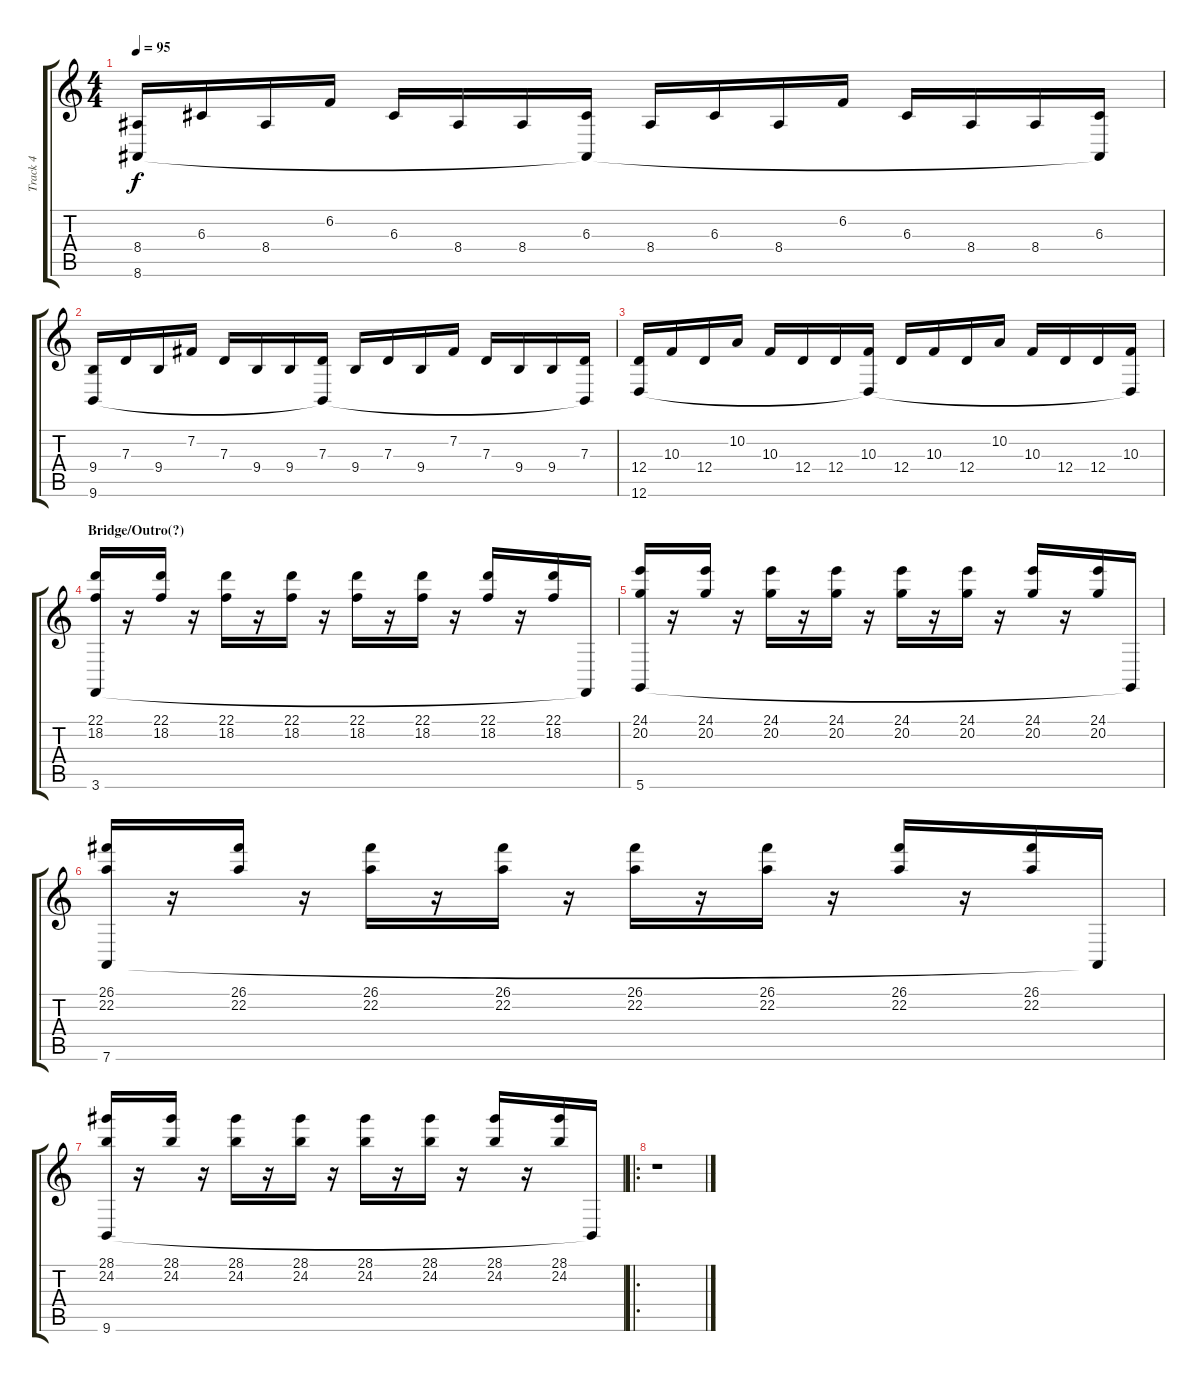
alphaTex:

\track ("Track 4" "Track 4") {instrument stringensemble1}
\staff {score tabs}
\tuning (E4 B3 G3 D3 A2 D2) {hide}
\ts (4 4)
\tempo 95
\clef g2
\ks c
(8.4 8.6).16{dy f instrument acousticgrandpiano} 6.3.16 8.4.16 6.2.16 6.3.16 8.4.16 8.4.16 (6.3 8.6{t}).16 8.4.16 6.3.16 8.4.16 6.2.16 6.3.16 8.4.16 8.4.16 (6.3 8.6{t}).16 |
(9.4 9.6).16{instrument acousticgrandpiano} 7.3.16 9.4.16 7.2.16 7.3.16 9.4.16 9.4.16 (7.3 9.6{t}).16 9.4.16 7.3.16 9.4.16 7.2.16 7.3.16 9.4.16 9.4.16 (7.3 9.6{t}).16 |
(12.4 12.6).16{instrument acousticgrandpiano} 10.3.16 12.4.16 10.2.16 10.3.16 12.4.16 12.4.16 (10.3 12.6{t}).16 12.4.16 10.3.16 12.4.16 10.2.16 10.3.16 12.4.16 12.4.16 (10.3 12.6{t}).16 |
\section ("" "Bridge/Outro(?)")
(22.1 18.2 3.6).16{instrument stringensemble1} r.16 (22.1 18.2).16 r.16 (22.1 18.2).16 r.16 (22.1 18.2).16 r.16 (22.1 18.2).16 r.16 (22.1 18.2).16 r.16 (22.1 18.2).16 r.16 (22.1 18.2).16 3.6{t}.16 |
(24.1 20.2 5.6).16{instrument stringensemble1} r.16 (24.1 20.2).16 r.16 (24.1 20.2).16 r.16 (24.1 20.2).16 r.16 (24.1 20.2).16 r.16 (24.1 20.2).16 r.16 (24.1 20.2).16 r.16 (24.1 20.2).16 5.6{t}.16 |
(26.1 22.2 7.6).16 r.16 (26.1 22.2).16 r.16 (26.1 22.2).16 r.16 (26.1 22.2).16 r.16 (26.1 22.2).16 r.16 (26.1 22.2).16 r.16 (26.1 22.2).16 r.16 (26.1 22.2).16 7.6{t}.16 |
(28.1 24.2 9.6).16 r.16 (28.1 24.2).16 r.16 (28.1 24.2).16 r.16 (28.1 24.2).16 r.16 (28.1 24.2).16 r.16 (28.1 24.2).16 r.16 (28.1 24.2).16 r.16 (28.1 24.2).16 9.6{t}.16 |
\ro
r.1
